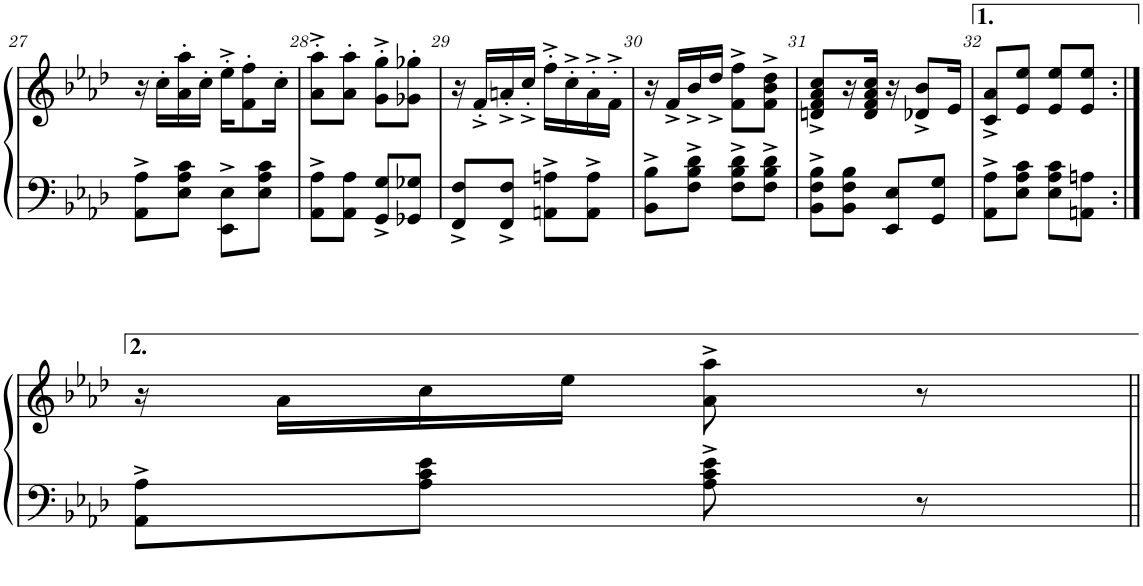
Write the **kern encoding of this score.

**kern	**kern
*part1	*part1
*staff2	*staff1
*I"Piano	*
*I'Pno.	*
!!LO:PB:g=z
*clefF4	*clefG2
*k[b-e-a-d-]	*k[b-e-a-d-]
*M2/4	*M2/4
=27	=27
8AA-\^ 8A-\^L	16r
.	16cc'\LL
8E-\ 8A-\ 8c\J	16a-\' 16aa-\'
.	16cc'\JJ
8EE-\^ 8E-\^L	16ee-'^\KL
.	8f\' 8ff\'
8E-\ 8A-\ 8c\J	.
.	16cc'\Jk
=28	=28
8AA-\^ 8A-\^L	8a-\'^ 8aa-\'^L
8AA-\ 8A-\J	8a-\' 8aa-\'J
8GG/^ 8G/^L	8g\'^ 8gg\'^L
8GG-X/ 8G-X/J	8g-X\' 8gg-X\'J
=29	=29
8FF/^ 8F/^L	16r
.	16f'^/LL
8FF/^ 8F/^J	16an'^/
.	16cc'^/JJ
8AAn\^ 8An\^L	16ff'^\LL
.	16cc'^\
8AA\^ 8A\^J	16a'^\
.	16f'^\JJ
=30	=30
8BB-\^ 8B-\^L	16r
.	16f^/LL
8F\^ 8B-\^ 8d-\^J	16b-^/
.	16dd-^/JJ
8F\^ 8B-\^ 8d-\^L	8f\^ 8ff\^L
8F\^ 8B-\^ 8d-\^J	8f\^ 8b-\^ 8dd-\^J
=31	=31
8BB-\^ 8F\^ 8B-\^L	8dn/^ 8f/^ 8a-/^ 8cc/^L
8BB-\ 8F\ 8B-\J	16r
.	16d/ 16f/ 16a-/ 16cc/JJ
8EE-/ 8E-/L	16r
.	8d-X/^ 8b-/^L
8GG/ 8G/J	.
.	16e-/Jk
=32	=32
8AA-\^ 8A-\^L	8c/^ 8a-/^L
8E-\ 8A-\ 8c\J	8e-/ 8ee-/J
8E-\ 8A-\ 8c\L	8e-/ 8ee-/L
8AAn\ 8An\J	8e-/ 8ee-/J
!!LO:LB:g=z
=32X2:|!	=32X2:|!
8AA-\^ 8A-\^L	16r
.	16a-\LL
8A-\ 8c\ 8e-\J	16cc\
.	16ee-\JJ
8A-\^ 8c\^ 8e-\^	8a-\^ 8aa-\^
8r	8r
=||	=||
*-	*-
